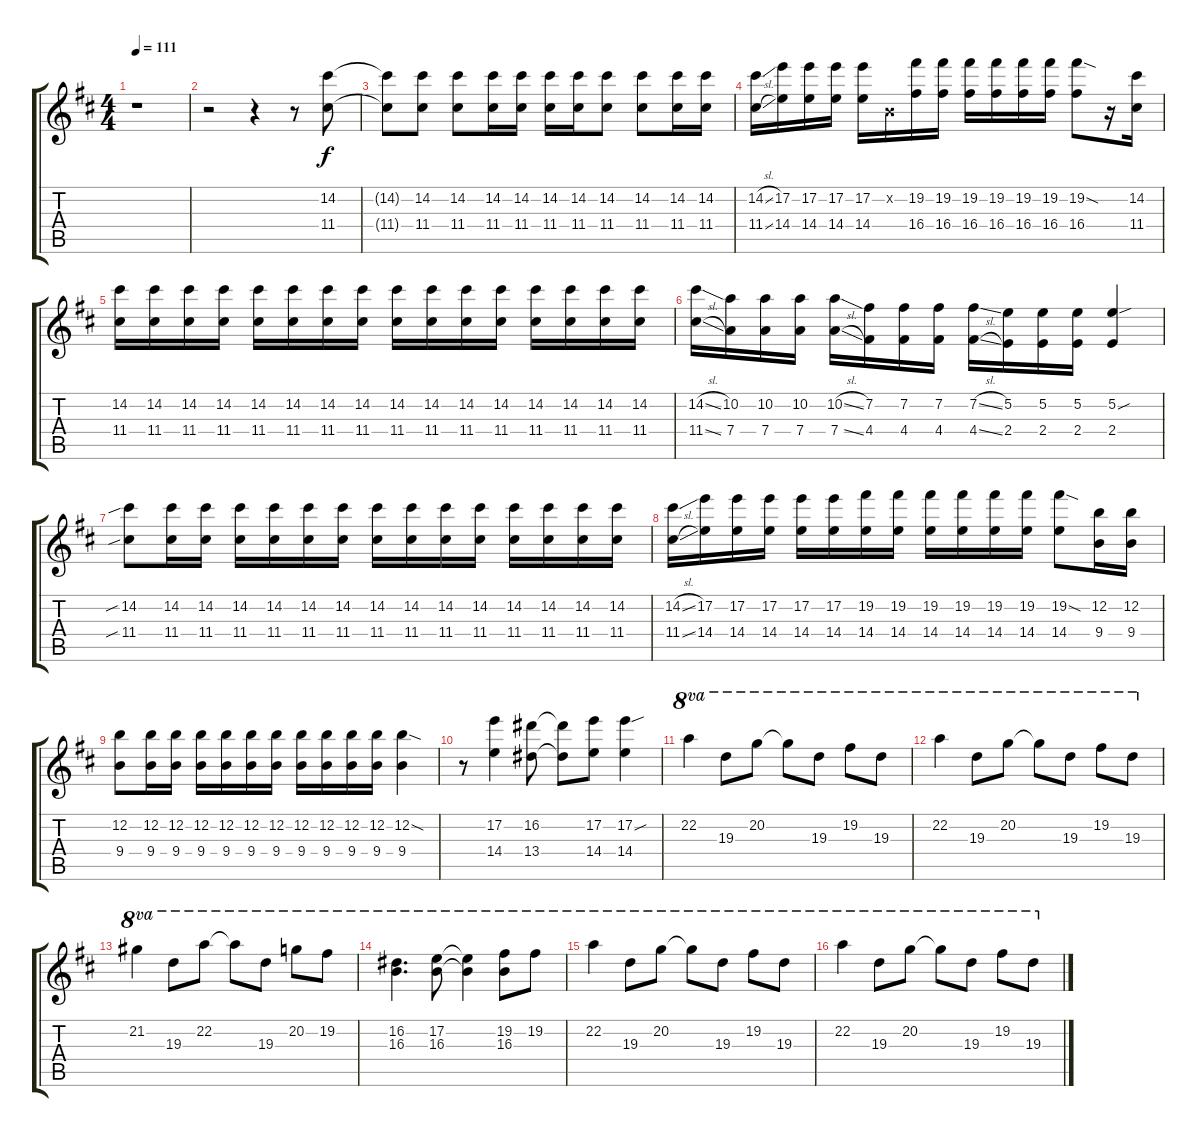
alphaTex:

\track "" {instrument overdrivenguitar}
\staff {score tabs}
\tuning (E4 B3 G3 D3 A2 D2) {hide}
\ts (4 4)
\tempo 111
\clef g2
\ks d
r.1{dy f} |
r.2 r.4 r.8 (14.2 11.4).8 |
(14.2{t} 11.4{t}).8 (14.2 11.4).8 (14.2 11.4).8 (14.2 11.4).16 (14.2 11.4).16 (14.2 11.4).16 (14.2 11.4).16 (14.2 11.4).8 (14.2 11.4).8 (14.2 11.4).16 (14.2 11.4).16 |
(14.2{sl} 11.4{sl}).16 (17.2 14.4).16 (17.2 14.4).16 (17.2 14.4).16 (17.2 14.4).16 0.2{x}.16 (19.2 16.4).16 (19.2 16.4).16 (19.2 16.4).16 (19.2 16.4).16 (19.2 16.4).16 (19.2 16.4).16 (19.2{sod} 16.4).8 r.16 (14.2 11.4).16 |
(14.2 11.4).16 (14.2 11.4).16 (14.2 11.4).16 (14.2 11.4).16 (14.2 11.4).16 (14.2 11.4).16 (14.2 11.4).16 (14.2 11.4).16 (14.2 11.4).16 (14.2 11.4).16 (14.2 11.4).16 (14.2 11.4).16 (14.2 11.4).16 (14.2 11.4).16 (14.2 11.4).16 (14.2 11.4).16 |
(14.2{sl} 11.4{sl}).16 (10.2 7.4).16 (10.2 7.4).16 (10.2 7.4).16 (10.2{sl} 7.4{sl}).16 (7.2 4.4).16 (7.2 4.4).16 (7.2 4.4).16 (7.2{sl} 4.4{sl}).16 (5.2 2.4).16 (5.2 2.4).16 (5.2 2.4).16 (5.2{sou} 2.4).4 |
(14.2{sib} 11.4{sib}).8 (14.2 11.4).16 (14.2 11.4).16 (14.2 11.4).16 (14.2 11.4).16 (14.2 11.4).16 (14.2 11.4).16 (14.2 11.4).16 (14.2 11.4).16 (14.2 11.4).16 (14.2 11.4).16 (14.2 11.4).16 (14.2 11.4).16 (14.2 11.4).16 (14.2 11.4).16 |
(14.2{sl} 11.4{sl}).16 (17.2 14.4).16 (17.2 14.4).16 (17.2 14.4).16 (17.2 14.4).16 (17.2 14.4).16 (19.2 14.4).16 (19.2 14.4).16 (19.2 14.4).16 (19.2 14.4).16 (19.2 14.4).16 (19.2 14.4).16 (19.2{sod} 14.4).8 (12.2 9.4).16 (12.2 9.4).16 |
(12.2 9.4).8 (12.2 9.4).16 (12.2 9.4).16 (12.2 9.4).16 (12.2 9.4).16 (12.2 9.4).16 (12.2 9.4).16 (12.2 9.4).16 (12.2 9.4).16 (12.2 9.4).16 (12.2 9.4).16 (12.2{sod} 9.4).4 |
r.8 (17.2 14.4).4 (16.2 13.4).8 (16.2{t} 13.4{t}).8 (17.2 14.4).8 (17.2{sou} 14.4).4 |
22.2.4{ot 8va} 19.3.8{ot 8va} 20.2.8{ot 8va} 20.2{t}.8{ot 8va} 19.3.8{ot 8va} 19.2.8{ot 8va} 19.3.8{ot 8va} |
22.2.4{ot 8va} 19.3.8{ot 8va} 20.2.8{ot 8va} 20.2{t}.8{ot 8va} 19.3.8{ot 8va} 19.2.8{ot 8va} 19.3.8{ot 8va} |
21.2.4{ot 8va} 19.3.8{ot 8va} 22.2.8{ot 8va} 22.2{t}.8{ot 8va} 19.3.8{ot 8va} 20.2.8{ot 8va} 19.2.8{ot 8va} |
(16.2 16.3).4{d ot 8va} (17.2 16.3).8{ot 8va} (17.2{t} 16.3{t}).4{ot 8va} (19.2 16.3).8{ot 8va} 19.2.8{ot 8va} |
22.2.4{ot 8va} 19.3.8{ot 8va} 20.2.8{ot 8va} 20.2{t}.8{ot 8va} 19.3.8{ot 8va} 19.2.8{ot 8va} 19.3.8{ot 8va} |
22.2.4{ot 8va} 19.3.8{ot 8va} 20.2.8{ot 8va} 20.2{t}.8{ot 8va} 19.3.8{ot 8va} 19.2.8{ot 8va} 19.3.8{ot 8va}
